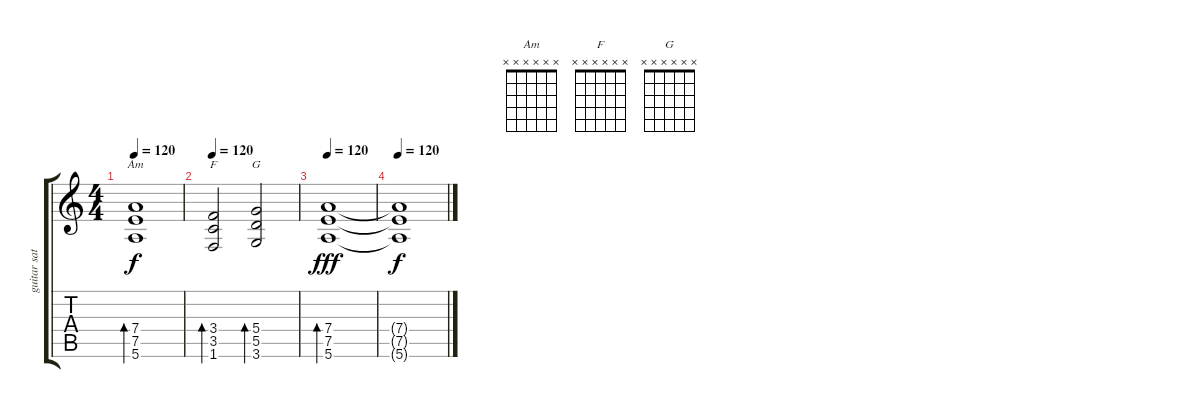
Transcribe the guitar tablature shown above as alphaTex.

\track ("guitar sat 1" "guitar sat") {instrument overdrivenguitar}
\staff {score tabs}
\tuning (E4 B3 G3 D3 A2 E2) {hide}
\chord ("Am" x x x x x x)
\chord ("F" x x x x x x)
\chord ("G" x x x x x x)
\ts (4 4)
\tempo 120
\clef g2
\ks c
(7.4 7.5 5.6).1{bd 120 ch "Am" dy f} |
\tempo 120
(3.4 3.5 1.6).2{bd 120 ch "F"} (5.4 5.5 3.6).2{bd 120 ch "G"} |
\tempo 120
(7.4 7.5 5.6).1{bd 120 dy fff} |
\tempo 120
(7.4{t} 7.5{t} 5.6{t}).1{dy f}
